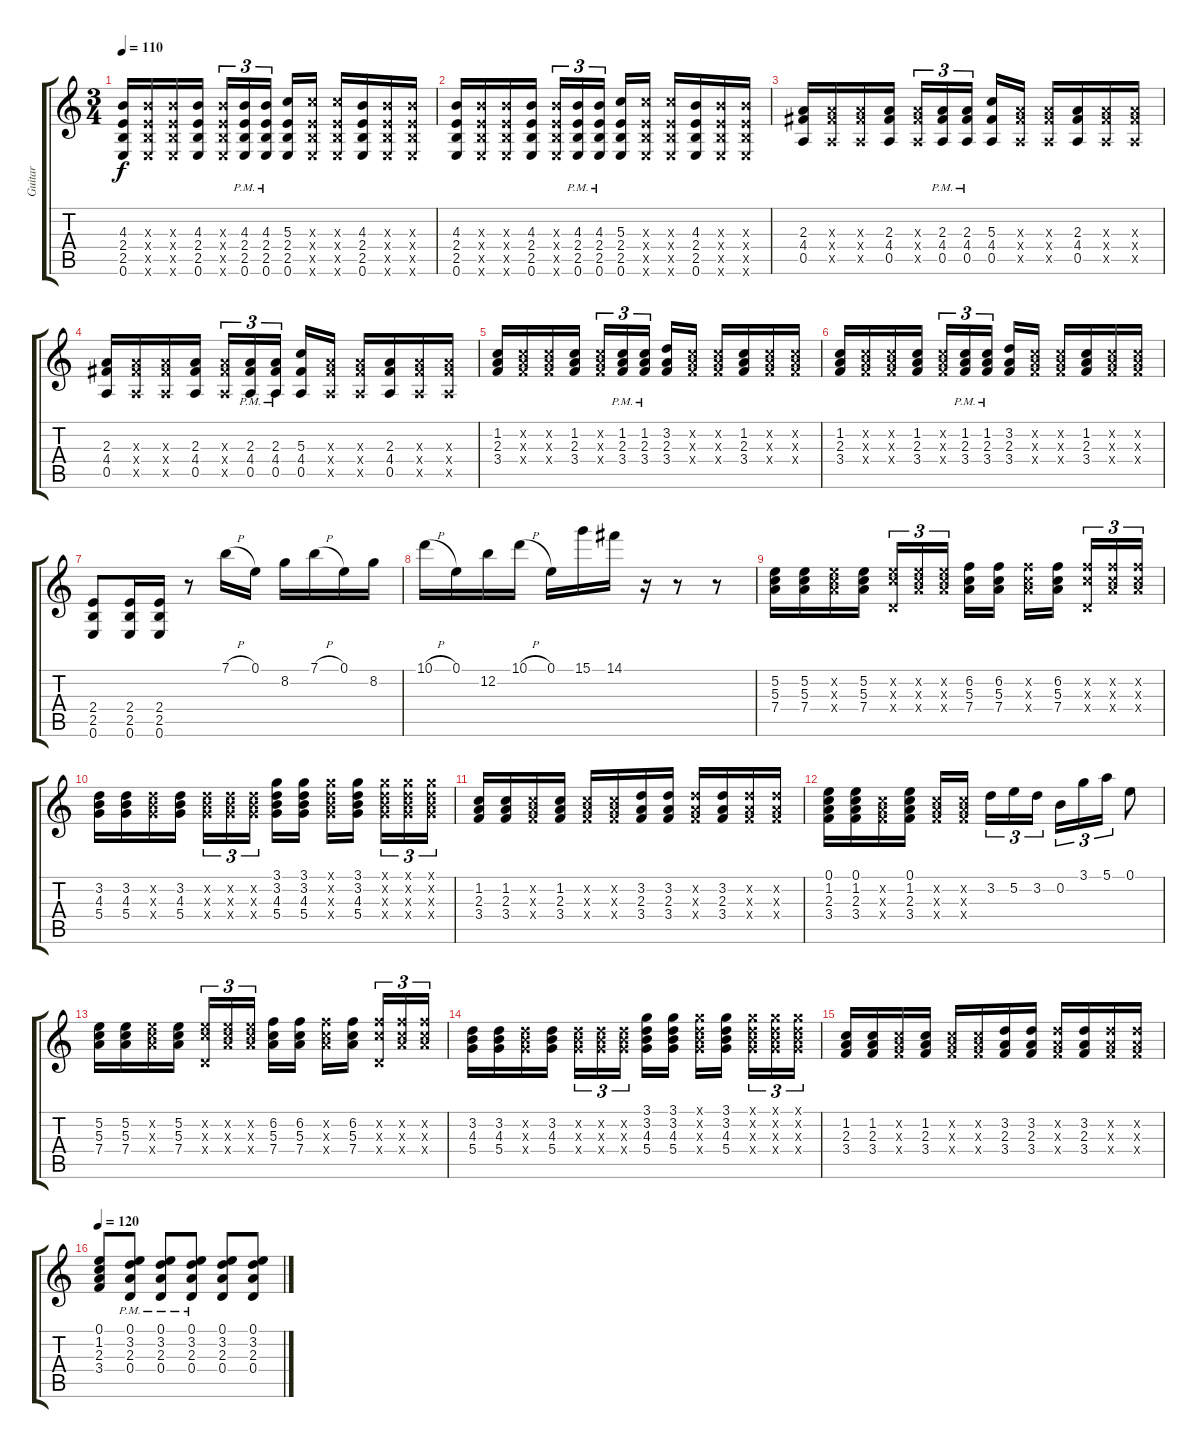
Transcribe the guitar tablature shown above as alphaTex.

\track ("Guitar" "Guitar") {instrument distortionguitar}
\staff {score tabs}
\tuning (E4 B3 G3 D3 A2 E2) {hide}
\ts (3 4)
\tempo 110
\clef g2
\ks c
(4.3 2.4 2.5 0.6).16{dy f} (4.3{x} 2.4{x} 2.5{x} 0.6{x}).16 (4.3{x} 2.4{x} 2.5{x} 0.6{x}).16 (4.3 2.4 2.5 0.6).16 (4.3{x} 2.4{x} 2.5{x} 0.6{x}).16{tu (3 2)} (4.3{pm} 2.4{pm} 2.5{pm} 0.6{pm}).16{tu (3 2)} (4.3{pm} 2.4{pm} 2.5{pm} 0.6{pm}).16{tu (3 2) beam splitsecondary} (5.3 2.4 2.5 0.6).16 (5.3{x} 2.4{x} 2.5{x} 0.6{x}).16 (5.3{x} 2.4{x} 2.5{x} 0.6{x}).16 (4.3 2.4 2.5 0.6).16 (4.3{x} 2.4{x} 2.5{x} 0.6{x}).16 (4.3{x} 2.4{x} 2.5{x} 0.6{x}).16 |
(4.3 2.4 2.5 0.6).16 (4.3{x} 2.4{x} 2.5{x} 0.6{x}).16 (4.3{x} 2.4{x} 2.5{x} 0.6{x}).16 (4.3 2.4 2.5 0.6).16 (4.3{x} 2.4{x} 2.5{x} 0.6{x}).16{tu (3 2)} (4.3{pm} 2.4{pm} 2.5{pm} 0.6{pm}).16{tu (3 2)} (4.3{pm} 2.4{pm} 2.5{pm} 0.6{pm}).16{tu (3 2) beam splitsecondary} (5.3 2.4 2.5 0.6).16 (5.3{x} 2.4{x} 2.5{x} 0.6{x}).16 (5.3{x} 2.4{x} 2.5{x} 0.6{x}).16 (4.3 2.4 2.5 0.6).16 (4.3{x} 2.4{x} 2.5{x} 0.6{x}).16 (4.3{x} 2.4{x} 2.5{x} 0.6{x}).16 |
(2.3 4.4 0.5).16 (2.3{x} 4.4{x} 0.5{x}).16 (2.3{x} 4.4{x} 0.5{x}).16 (2.3 4.4 0.5).16 (2.3{x} 4.4{x} 0.5{x}).16{tu (3 2)} (2.3{pm} 4.4{pm} 0.5{pm}).16{tu (3 2)} (2.3{pm} 4.4{pm} 0.5{pm}).16{tu (3 2) beam splitsecondary} (5.3 4.4 0.5).16 (2.3{x} 4.4{x} 0.5{x}).16 (2.3{x} 4.4{x} 0.5{x}).16 (2.3 4.4 0.5).16 (2.3{x} 4.4{x} 0.5{x}).16 (2.3{x} 4.4{x} 0.5{x}).16 |
(2.3 4.4 0.5).16 (2.3{x} 4.4{x} 0.5{x}).16 (2.3{x} 4.4{x} 0.5{x}).16 (2.3 4.4 0.5).16 (2.3{x} 4.4{x} 0.5{x}).16{tu (3 2)} (2.3{pm} 4.4{pm} 0.5{pm}).16{tu (3 2)} (2.3{pm} 4.4{pm} 0.5{pm}).16{tu (3 2) beam splitsecondary} (5.3 4.4 0.5).16 (2.3{x} 4.4{x} 0.5{x}).16 (2.3{x} 4.4{x} 0.5{x}).16 (2.3 4.4 0.5).16 (2.3{x} 4.4{x} 0.5{x}).16 (2.3{x} 4.4{x} 0.5{x}).16 |
(1.2 2.3 3.4).16 (1.2{x} 2.3{x} 3.4{x}).16 (1.2{x} 2.3{x} 3.4{x}).16 (1.2 2.3 3.4).16 (1.2{x} 2.3{x} 3.4{x}).16{tu (3 2)} (1.2{pm} 2.3{pm} 3.4{pm}).16{tu (3 2)} (1.2{pm} 2.3{pm} 3.4{pm}).16{tu (3 2) beam splitsecondary} (3.2 2.3 3.4).16 (1.2{x} 2.3{x} 3.4{x}).16 (1.2{x} 2.3{x} 3.4{x}).16 (1.2 2.3 3.4).16 (1.2{x} 2.3{x} 3.4{x}).16 (1.2{x} 2.3{x} 3.4{x}).16 |
(1.2 2.3 3.4).16 (1.2{x} 2.3{x} 3.4{x}).16 (1.2{x} 2.3{x} 3.4{x}).16 (1.2 2.3 3.4).16 (1.2{x} 2.3{x} 3.4{x}).16{tu (3 2)} (1.2{pm} 2.3{pm} 3.4{pm}).16{tu (3 2)} (1.2{pm} 2.3{pm} 3.4{pm}).16{tu (3 2) beam splitsecondary} (3.2 2.3 3.4).16 (1.2{x} 2.3{x} 3.4{x}).16 (1.2{x} 2.3{x} 3.4{x}).16 (1.2 2.3 3.4).16 (1.2{x} 2.3{x} 3.4{x}).16 (1.2{x} 2.3{x} 3.4{x}).16 |
(2.4 2.5 0.6).8 (2.4 2.5 0.6).16 (2.4 2.5 0.6).16 r.8 7.1{h}.16 0.1.16 8.2.16 7.1{h}.16 0.1.16 8.2.16 |
10.1{h}.16 0.1.16 12.2.16 10.1{h}.16 0.1.16 15.1.16 14.1.16 r.16 r.8 r.8 |
(5.2 5.3 7.4).16 (5.2 5.3 7.4).16 (5.2{x} 5.3{x} 7.4{x}).16 (5.2 5.3 7.4).16 (5.2{x} 5.3{x} 0.4{x}).16{tu (3 2)} (5.2{x} 5.3{x} 7.4{x}).16{tu (3 2)} (5.2{x} 5.3{x} 7.4{x}).16{tu (3 2) beam splitsecondary} (6.2 5.3 7.4).16 (6.2 5.3 7.4).16 (6.2{x} 5.3{x} 7.4{x}).16 (6.2 5.3 7.4).16{beam splitsecondary} (6.2{x} 5.3{x} 0.4{x}).16{tu (3 2)} (6.2{x} 5.3{x} 7.4{x}).16{tu (3 2)} (6.2{x} 5.3{x} 7.4{x}).16{tu (3 2)} |
(3.2 4.3 5.4).16 (3.2 4.3 5.4).16 (3.2{x} 4.3{x} 5.4{x}).16 (3.2 4.3 5.4).16 (3.2{x} 4.3{x} 5.4{x}).16{tu (3 2)} (3.2{x} 4.3{x} 5.4{x}).16{tu (3 2)} (3.2{x} 4.3{x} 5.4{x}).16{tu (3 2) beam splitsecondary} (3.1 3.2 4.3 5.4).16 (3.1 3.2 4.3 5.4).16 (3.1{x} 3.2{x} 4.3{x} 5.4{x}).16 (3.1 3.2 4.3 5.4).16{beam splitsecondary} (3.1{x} 3.2{x} 4.3{x} 5.4{x}).16{tu (3 2)} (3.1{x} 3.2{x} 4.3{x} 5.4{x}).16{tu (3 2)} (3.1{x} 3.2{x} 4.3{x} 5.4{x}).16{tu (3 2)} |
(1.2 2.3 3.4).16 (1.2 2.3 3.4).16 (1.2{x} 2.3{x} 3.4{x}).16 (1.2 2.3 3.4).16 (1.2{x} 2.3{x} 3.4{x}).16 (1.2{x} 2.3{x} 3.4{x}).16 (3.2 2.3 3.4).16 (3.2 2.3 3.4).16 (3.2{x} 2.3{x} 3.4{x}).16 (3.2 2.3 3.4).16 (3.2{x} 2.3{x} 3.4{x}).16 (3.2{x} 2.3{x} 3.4{x}).16 |
(0.1 1.2 2.3 3.4).16 (0.1 1.2 2.3 3.4).16 (1.2{x} 2.3{x} 3.4{x}).16 (0.1 1.2 2.3 3.4).16 (1.2{x} 2.3{x} 3.4{x}).16 (1.2{x} 2.3{x} 3.4{x}).16{beam splitsecondary} 3.2.16{tu (3 2)} 5.2.16{tu (3 2)} 3.2.16{tu (3 2)} 0.2.16{tu (3 2)} 3.1.16{tu (3 2)} 5.1.16{tu (3 2)} 0.1.8 |
(5.2 5.3 7.4).16 (5.2 5.3 7.4).16 (5.2{x} 5.3{x} 7.4{x}).16 (5.2 5.3 7.4).16 (5.2{x} 5.3{x} 0.4{x}).16{tu (3 2)} (5.2{x} 5.3{x} 7.4{x}).16{tu (3 2)} (5.2{x} 5.3{x} 7.4{x}).16{tu (3 2) beam splitsecondary} (6.2 5.3 7.4).16 (6.2 5.3 7.4).16 (6.2{x} 5.3{x} 7.4{x}).16 (6.2 5.3 7.4).16{beam splitsecondary} (6.2{x} 5.3{x} 0.4{x}).16{tu (3 2)} (6.2{x} 5.3{x} 7.4{x}).16{tu (3 2)} (6.2{x} 5.3{x} 7.4{x}).16{tu (3 2)} |
(3.2 4.3 5.4).16 (3.2 4.3 5.4).16 (3.2{x} 4.3{x} 5.4{x}).16 (3.2 4.3 5.4).16 (3.2{x} 4.3{x} 5.4{x}).16{tu (3 2)} (3.2{x} 4.3{x} 5.4{x}).16{tu (3 2)} (3.2{x} 4.3{x} 5.4{x}).16{tu (3 2) beam splitsecondary} (3.1 3.2 4.3 5.4).16 (3.1 3.2 4.3 5.4).16 (3.1{x} 3.2{x} 4.3{x} 5.4{x}).16 (3.1 3.2 4.3 5.4).16{beam splitsecondary} (3.1{x} 3.2{x} 4.3{x} 5.4{x}).16{tu (3 2)} (3.1{x} 3.2{x} 4.3{x} 5.4{x}).16{tu (3 2)} (3.1{x} 3.2{x} 4.3{x} 5.4{x}).16{tu (3 2)} |
(1.2 2.3 3.4).16 (1.2 2.3 3.4).16 (1.2{x} 2.3{x} 3.4{x}).16 (1.2 2.3 3.4).16 (1.2{x} 2.3{x} 3.4{x}).16 (1.2{x} 2.3{x} 3.4{x}).16 (3.2 2.3 3.4).16 (3.2 2.3 3.4).16 (3.2{x} 2.3{x} 3.4{x}).16 (3.2 2.3 3.4).16 (3.2{x} 2.3{x} 3.4{x}).16 (3.2{x} 2.3{x} 3.4{x}).16 |
\tempo 120
(0.1 1.2 2.3 3.4).8 (0.1{pm} 3.2{pm} 2.3{pm} 0.4{pm}).8 (0.1{pm} 3.2{pm} 2.3{pm} 0.4{pm}).8 (0.1{pm} 3.2{pm} 2.3{pm} 0.4{pm}).8 (0.1 3.2 2.3 0.4).8 (0.1 3.2 2.3 0.4).8
